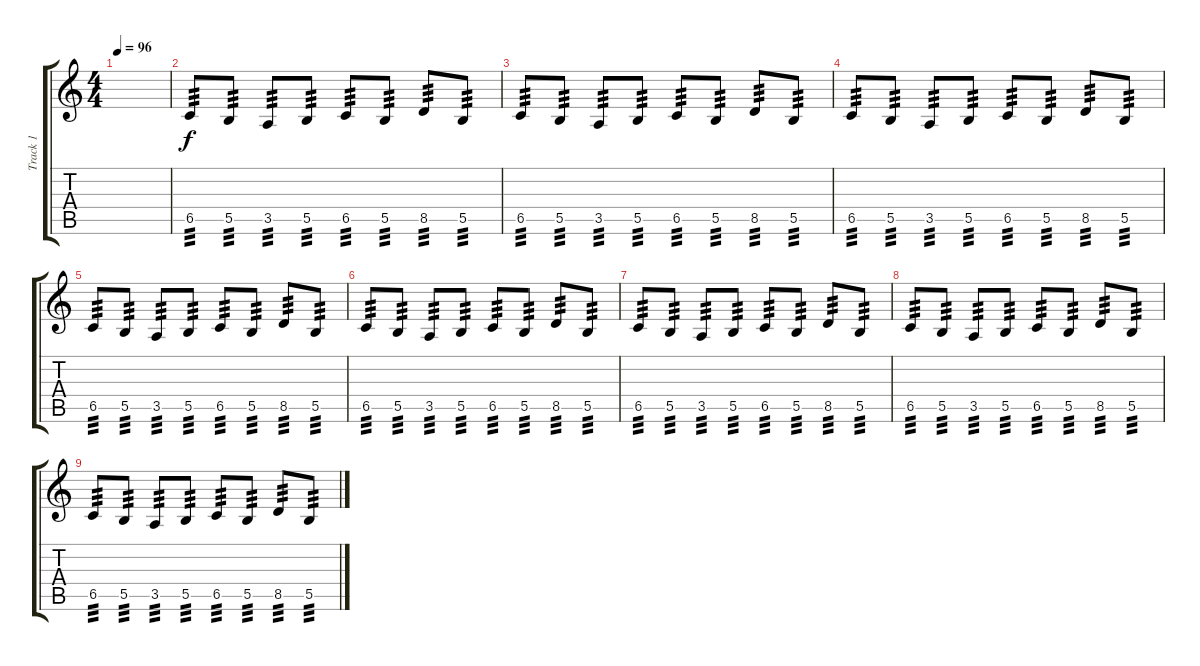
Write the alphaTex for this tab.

\track ("Track 1" "Track 1") {instrument distortionguitar}
\staff {score tabs}
\tuning (Db4 Ab3 E3 B2 Gb2 B1) {hide}
\ts (4 4)
\tempo 96
\clef g2
\ks c
|
6.5.8{tp 3} 5.5.8{tp 3} 3.5.8{tp 3} 5.5.8{tp 3} 6.5.8{tp 3} 5.5.8{tp 3} 8.5.8{tp 3} 5.5.8{tp 3} |
6.5.8{tp 3} 5.5.8{tp 3} 3.5.8{tp 3} 5.5.8{tp 3} 6.5.8{tp 3} 5.5.8{tp 3} 8.5.8{tp 3} 5.5.8{tp 3} |
6.5.8{tp 3} 5.5.8{tp 3} 3.5.8{tp 3} 5.5.8{tp 3} 6.5.8{tp 3} 5.5.8{tp 3} 8.5.8{tp 3} 5.5.8{tp 3} |
6.5.8{tp 3} 5.5.8{tp 3} 3.5.8{tp 3} 5.5.8{tp 3} 6.5.8{tp 3} 5.5.8{tp 3} 8.5.8{tp 3} 5.5.8{tp 3} |
6.5.8{tp 3} 5.5.8{tp 3} 3.5.8{tp 3} 5.5.8{tp 3} 6.5.8{tp 3} 5.5.8{tp 3} 8.5.8{tp 3} 5.5.8{tp 3} |
6.5.8{tp 3} 5.5.8{tp 3} 3.5.8{tp 3} 5.5.8{tp 3} 6.5.8{tp 3} 5.5.8{tp 3} 8.5.8{tp 3} 5.5.8{tp 3} |
6.5.8{tp 3} 5.5.8{tp 3} 3.5.8{tp 3} 5.5.8{tp 3} 6.5.8{tp 3} 5.5.8{tp 3} 8.5.8{tp 3} 5.5.8{tp 3} |
6.5.8{tp 3} 5.5.8{tp 3} 3.5.8{tp 3} 5.5.8{tp 3} 6.5.8{tp 3} 5.5.8{tp 3} 8.5.8{tp 3} 5.5.8{tp 3}
